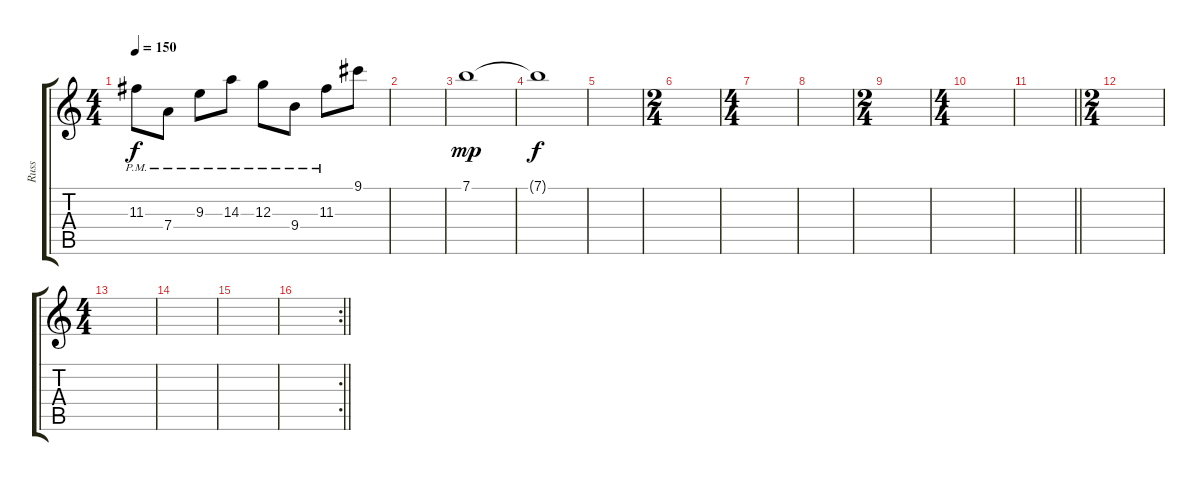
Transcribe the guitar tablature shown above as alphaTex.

\track ("Russ" "Russ") {instrument distortionguitar}
\staff {score tabs}
\tuning (E4 B3 G3 D3 A2 E2) {hide}
\ts (4 4)
\tempo 150
\clef g2
\ks c
11.3{pm}.8{dy f} 7.4{pm}.8 9.3{pm}.8 14.3{pm}.8 12.3{pm}.8 9.4{pm}.8 11.3{pm}.8 9.1.8 |
|
7.1.1{dy mp} |
7.1{t}.1{dy f} |
|
\ts (2 4)
|
\ts (4 4)
|
|
\ts (2 4)
|
\ts (4 4)
|
\barLineRight lightlight
|
\ts (2 4)
|
\ts (4 4)
|
|
|
\rc 2
\barLineRight lightlight
